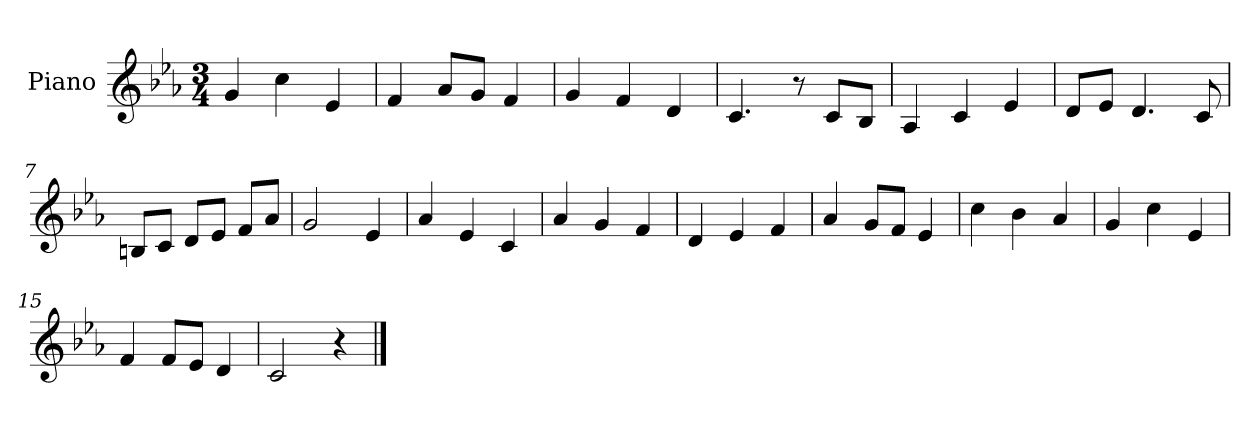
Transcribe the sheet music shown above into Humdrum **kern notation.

**kern
*part1
*staff1
*I"Piano
*I'Pno
*clefG2
*k[b-e-a-]
*c:
*M3/4
=1
4g/
4cc\
4e-/
=2
4f/
8a-/L
8g/J
4f/
=3
4g/
4f/
4d/
=4
4.c/
8r
8c/L
8B-/J
=5
4A-/
4c/
4e-/
=6
8d/L
8e-/J
4.d/
8c/
=7
8Bn/L
8c/J
8d/L
8e-/J
8f/L
8a-/J
=8
2g/
4e-/
=9
4a-/
4e-/
4c/
=10
4a-/
4g/
4f/
=11
4d/
4e-/
4f/
=12
4a-/
8g/L
8f/J
4e-/
=13
4cc\
4b-\
4a-/
=14
4g/
4cc\
4e-/
=15
4f/
8f/L
8e-/J
4d/
=16
2c/
4r
==
*-
